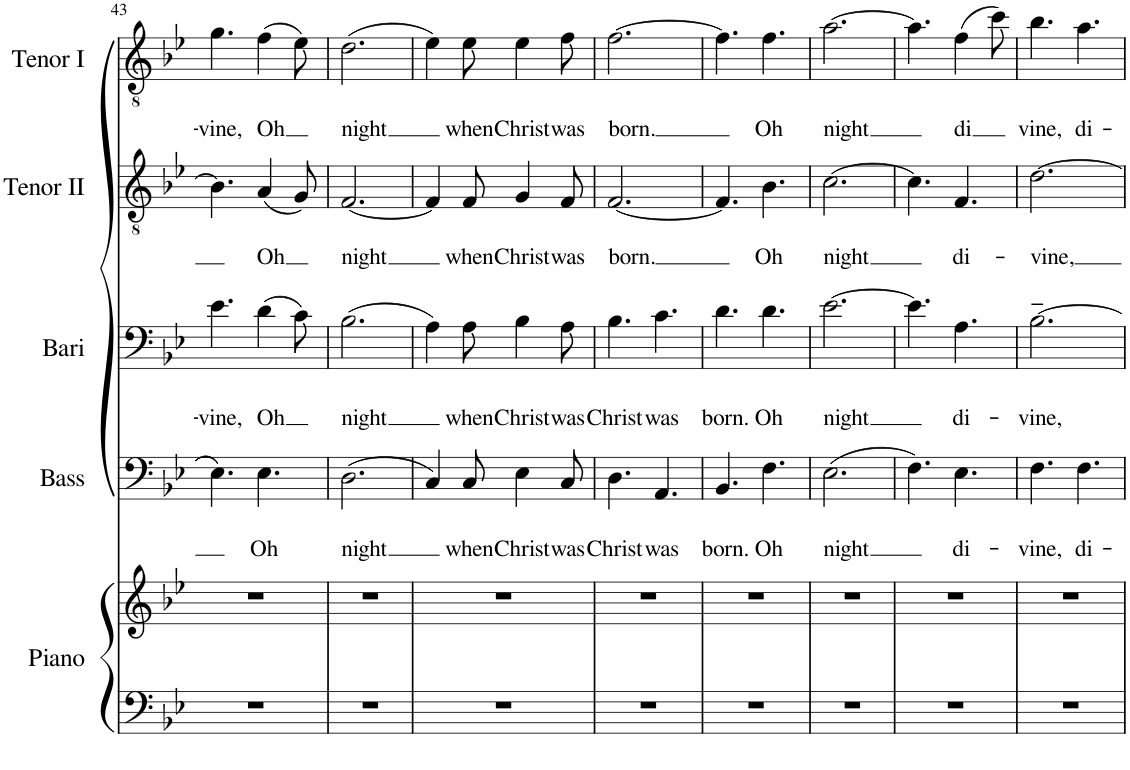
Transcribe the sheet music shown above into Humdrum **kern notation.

**kern	**kern	**kern	**text	**text	**kern	**text	**text	**kern	**text	**text	**kern	**text	**text
*part5	*part5	*part4	*part4	*part4	*part3	*part3	*part3	*part2	*part2	*part2	*part1	*part1	*part1
*staff6	*staff5	*staff4	*staff4	*staff4	*staff3	*staff3	*staff3	*staff2	*staff2	*staff2	*staff1	*staff1	*staff1
*I"Piano	*	*I"Bass	*	*	*I"Baritone	*	*	*I"Tenor II	*	*	*I"Tenor I	*	*
*I'Piano	*	*I'Bass	*	*	*I'Bari	*	*	*I'Tenor II	*	*	*I'Tenor I	*	*
!!LO:PB:g=z
*clefF4	*clefG2	*clefF4	*	*	*clefF4	*	*	*clefGv2	*	*	*clefGv2	*	*
*k[b-e-]	*k[b-e-]	*k[b-e-]	*	*	*k[b-e-]	*	*	*k[b-e-]	*	*	*k[b-e-]	*	*
*M6/8	*M6/8	*M6/8	*	*	*M6/8	*	*	*M6/8	*	*	*M6/8	*	*
=43	=43	=43	=43	=43	=43	=43	=43	=43	=43	=43	=43	=43	=43
!	!	!	!	!	!	!	!LO:LY:b	!	!	!	!	!	!LO:LY:b
2.r	2.r	4.E-\	.	.	4.e-\	.	-vine,	4.B-\]	.	.	4.g\	.	-vine,
!	!	!	!	!LO:LY:b	!	!	!LO:LY:b	!	!	!LO:LY:b	!	!	!LO:LY:b
.	.	4.E-\	.	Oh	(4d\	.	Oh	(4A/	.	Oh	(4f\	.	Oh
.	.	.	.	.	8c\)	.	.	8G/)	.	.	8e-\)	.	.
=44	=44	=44	=44	=44	=44	=44	=44	=44	=44	=44	=44	=44	=44
!	!	!	!	!LO:LY:b	!	!	!LO:LY:b	!	!	!LO:LY:b	!	!	!LO:LY:b
2.r	2.r	(2.D\	.	night	(2.B-\	.	night	[2.F/	.	night	(2.d\	.	night
=45	=45	=45	=45	=45	=45	=45	=45	=45	=45	=45	=45	=45	=45
2.r	2.r	4C/)	.	.	4A\)	.	.	4F/]	.	.	4e-\)	.	.
!	!	!	!	!LO:LY:b	!	!	!LO:LY:b	!	!	!LO:LY:b	!	!	!LO:LY:b
.	.	8C/	.	when	8A\	.	when	8F/	.	when	8e-\	.	when
!	!	!	!	!LO:LY:b	!	!	!LO:LY:b	!	!	!LO:LY:b	!	!	!LO:LY:b
.	.	4E-\	.	Christ	4B-\	.	Christ	4G/	.	Christ	4e-\	.	Christ
!	!	!	!	!LO:LY:b	!	!	!LO:LY:b	!	!	!LO:LY:b	!	!	!LO:LY:b
.	.	8C/	.	was	8A\	.	was	8F/	.	was	8f\	.	was
=46	=46	=46	=46	=46	=46	=46	=46	=46	=46	=46	=46	=46	=46
!	!	!	!	!LO:LY:b	!	!	!LO:LY:b	!	!	!LO:LY:b	!	!	!LO:LY:b
2.r	2.r	4.D\	.	Christ	4.B-\	.	Christ	[2.F/	.	born.	[2.f\	.	born.
!	!	!	!	!LO:LY:b	!	!	!LO:LY:b	!	!	!	!	!	!
.	.	4.AA/	.	was	4.c\	.	was	.	.	.	.	.	.
=47	=47	=47	=47	=47	=47	=47	=47	=47	=47	=47	=47	=47	=47
!	!	!	!	!LO:LY:b	!	!	!LO:LY:b	!	!	!	!	!	!
2.r	2.r	4.BB-/	.	born.	4.d\	.	born.	4.F/]	.	.	4.f\]	.	.
!	!	!	!	!LO:LY:b	!	!	!LO:LY:b	!	!	!LO:LY:b	!	!	!LO:LY:b
.	.	4.F\	.	Oh	4.d\	.	Oh	4.B-\	.	Oh	4.f\	.	Oh
=48	=48	=48	=48	=48	=48	=48	=48	=48	=48	=48	=48	=48	=48
!	!	!	!	!LO:LY:b	!	!	!LO:LY:b	!	!	!LO:LY:b	!	!	!LO:LY:b
2.r	2.r	(2.E-\	.	night	[2.e-\	.	night	[2.c\	.	night	[2.a\	.	night
=49	=49	=49	=49	=49	=49	=49	=49	=49	=49	=49	=49	=49	=49
2.r	2.r	4.F\)	.	.	4.e-\]	.	.	4.c\]	.	.	4.a\]	.	.
!	!	!	!	!LO:LY:b	!	!	!LO:LY:b	!	!	!LO:LY:b	!	!	!LO:LY:b
.	.	4.E-\	.	di-	4.A\	.	di-	4.F/	.	di-	(4f\	.	di
.	.	.	.	.	.	.	.	.	.	.	8cc\)	.	.
=50	=50	=50	=50	=50	=50	=50	=50	=50	=50	=50	=50	=50	=50
!	!	!	!	!LO:LY:b	!	!	!LO:LY:b	!	!	!LO:LY:b	!	!	!LO:LY:b
2.r	2.r	4.F\	.	-vine,	[2.B-~\	.	-vine,	[2.d\	.	-vine,	4.b-\	.	vine,
!	!	!	!	!LO:LY:b	!	!	!	!	!	!	!	!	!LO:LY:b
.	.	4.F\	.	di-	.	.	.	.	.	.	4.a\	.	di-
=	=	=	=	=	=	=	=	=	=	=	=	=	=
*-	*-	*-	*-	*-	*-	*-	*-	*-	*-	*-	*-	*-	*-
